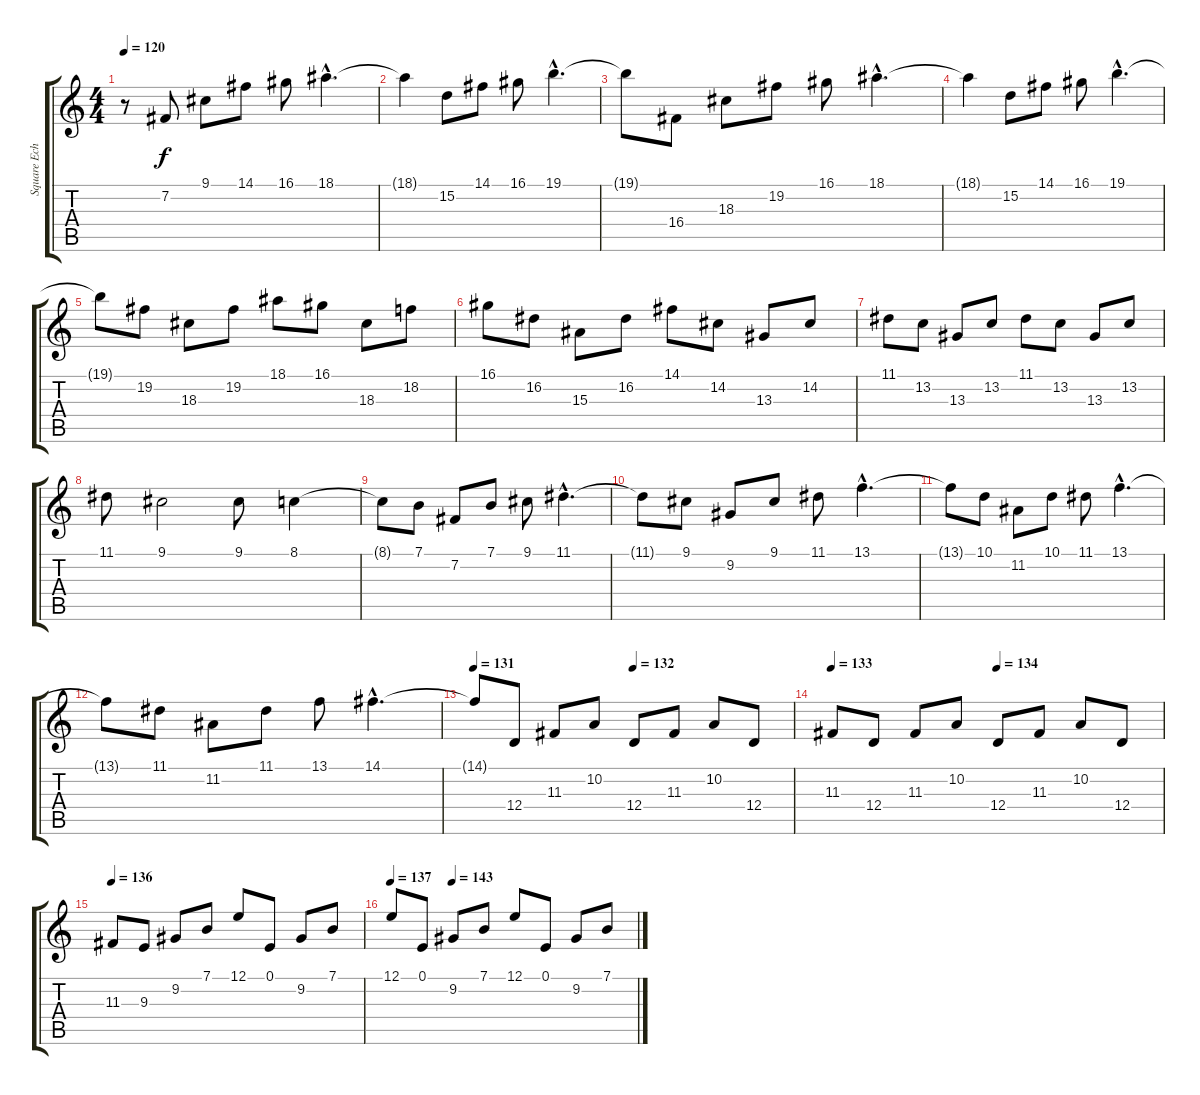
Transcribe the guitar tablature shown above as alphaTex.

\track ("Square Echo" "Square Ech") {instrument lead1square}
\staff {score tabs}
\tuning (E4 B3 G3 D3 A2 E2) {hide}
\ts (4 4)
\tempo 120
\clef g2
\ks c
r.8{dy f instrument lead1square} 7.2.8 9.1.8 14.1.8 16.1.8 18.1{hac}.4{d} |
18.1{t}.4 15.2.8 14.1.8 16.1.8 19.1{hac}.4{d} |
19.1{t}.8 16.4.8 18.3.8 19.2.8 16.1.8 18.1{hac}.4{d} |
18.1{t}.4 15.2.8 14.1.8 16.1.8 19.1{hac}.4{d} |
19.1{t}.8 19.2.8 18.3.8 19.2.8 18.1.8 16.1.8 18.3.8 18.2.8 |
16.1.8 16.2.8 15.3.8 16.2.8 14.1.8 14.2.8 13.3.8 14.2.8 |
11.1.8 13.2.8 13.3.8 13.2.8 11.1.8 13.2.8 13.3.8 13.2.8 |
11.1.8 9.1.2 9.1.8 8.1.4 |
8.1{t}.8 7.1.8 7.2.8 7.1.8 9.1.8 11.1{hac}.4{d} |
11.1{t}.8 9.1.8 9.2.8 9.1.8 11.1.8 13.1{hac}.4{d} |
13.1{t}.8 10.1.8 11.2.8 10.1.8 11.1.8 13.1{hac}.4{d} |
13.1{t}.8 11.1.8 11.2.8 11.1.8 13.1.8 14.1{hac}.4{d} |
\tempo 131
\tempo (132 0.5)
14.1{t}.8 12.4.8 11.3.8 10.2.8 12.4.8 11.3.8 10.2.8 12.4.8 |
\tempo 133
\tempo (134 0.5)
11.3.8 12.4.8 11.3.8 10.2.8 12.4.8 11.3.8 10.2.8 12.4.8 |
\tempo 136
11.3.8 9.3.8 9.2.8 7.1.8 12.1.8 0.1.8 9.2.8 7.1.8 |
\tempo 137
\tempo (143 0.25)
12.1.8 0.1.8 9.2.8 7.1.8 12.1.8 0.1.8 9.2.8 7.1.8
